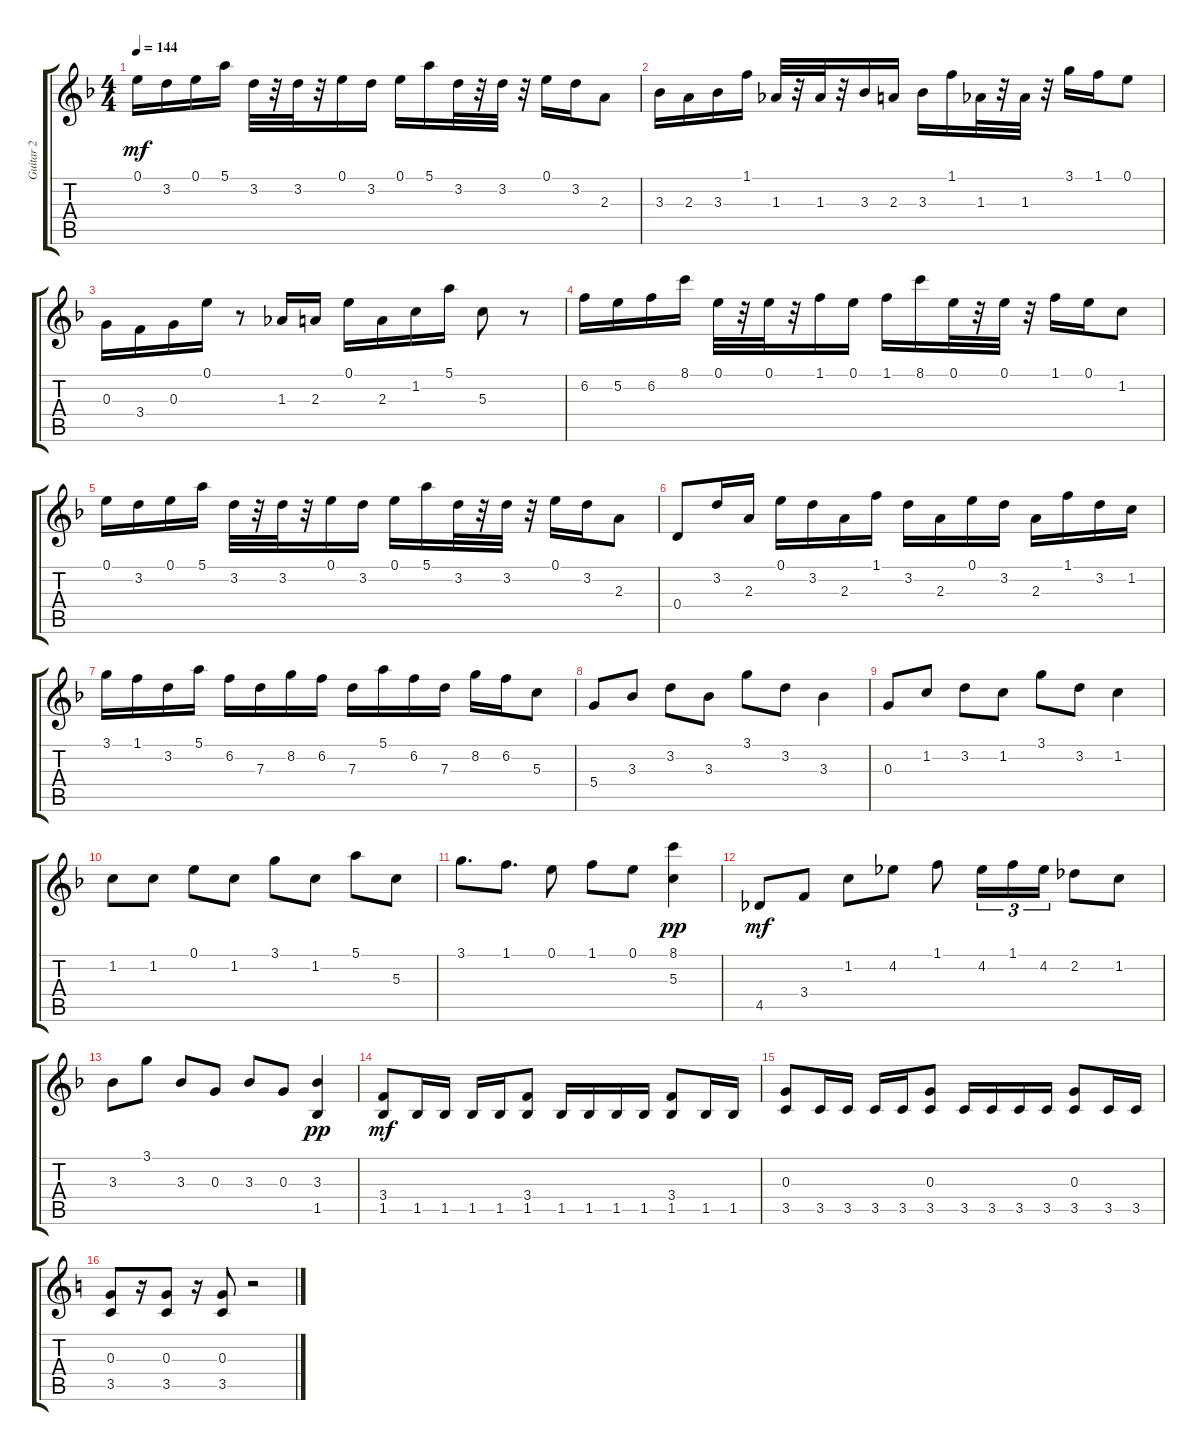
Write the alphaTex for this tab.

\track ("Guitar 2" "Guitar 2") {instrument distortionguitar}
\staff {score tabs}
\tuning (E4 B3 G3 D3 A2 E2) {hide}
\ts (4 4)
\tempo 144
\clef g2
\ks f
0.1.16{dy mf} 3.2.16 0.1.16 5.1.16 3.2.32 r.32 3.2.32 r.32 0.1.16 3.2.16 0.1.16 5.1.16 3.2.32 r.32 3.2.32 r.32 0.1.16 3.2.16 2.3.8 |
3.3.16 2.3.16 3.3.16 1.1.16 1.3.32 r.32 1.3.32 r.32 3.3.16 2.3.16 3.3.16 1.1.16 1.3.32 r.32 1.3.32 r.32 3.1.16 1.1.16 0.1.8 |
0.3.16 3.4.16 0.3.16 0.1.16 r.8 1.3.16 2.3.16 0.1.16 2.3.16 1.2.16 5.1.16 5.3.8 r.8 |
6.2.16 5.2.16 6.2.16 8.1.16 0.1.32 r.32 0.1.32 r.32 1.1.16 0.1.16 1.1.16 8.1.16 0.1.32 r.32 0.1.32 r.32 1.1.16 0.1.16 1.2.8 |
0.1.16 3.2.16 0.1.16 5.1.16 3.2.32 r.32 3.2.32 r.32 0.1.16 3.2.16 0.1.16 5.1.16 3.2.32 r.32 3.2.32 r.32 0.1.16 3.2.16 2.3.8 |
0.4.8 3.2.16 2.3.16 0.1.16 3.2.16 2.3.16 1.1.16 3.2.16 2.3.16 0.1.16 3.2.16 2.3.16 1.1.16 3.2.16 1.2.16 |
3.1.16 1.1.16 3.2.16 5.1.16 6.2.16 7.3.16 8.2.16 6.2.16 7.3.16 5.1.16 6.2.16 7.3.16 8.2.16 6.2.16 5.3.8 |
5.4.8 3.3.8 3.2.8 3.3.8 3.1.8 3.2.8 3.3.4 |
0.3.8 1.2.8 3.2.8 1.2.8 3.1.8 3.2.8 1.2.4 |
1.2.8 1.2.8 0.1.8 1.2.8 3.1.8 1.2.8 5.1.8 5.3.8 |
3.1.8{d} 1.1.8{d} 0.1.8 1.1.8 0.1.8 (8.1 5.3).4{dy pp} |
4.5.8{dy mf} 3.4.8 1.2.8 4.2.8 1.1.8 4.2.16{tu (3 2)} 1.1.16{tu (3 2)} 4.2.16{tu (3 2)} 2.2.8 1.2.8 |
3.3.8 3.1.8 3.3.8 0.3.8 3.3.8 0.3.8 (3.3 1.5).4{dy pp} |
(3.4 1.5).8{dy mf} 1.5.16 1.5.16 1.5.16 1.5.16 (3.4 1.5).8 1.5.16 1.5.16 1.5.16 1.5.16 (3.4 1.5).8 1.5.16 1.5.16 |
(0.3 3.5).8 3.5.16 3.5.16 3.5.16 3.5.16 (0.3 3.5).8 3.5.16 3.5.16 3.5.16 3.5.16 (0.3 3.5).8 3.5.16 3.5.16 |
\ks c
(0.3 3.5).8 r.16 (0.3 3.5).8 r.16 (0.3 3.5).8 r.2
